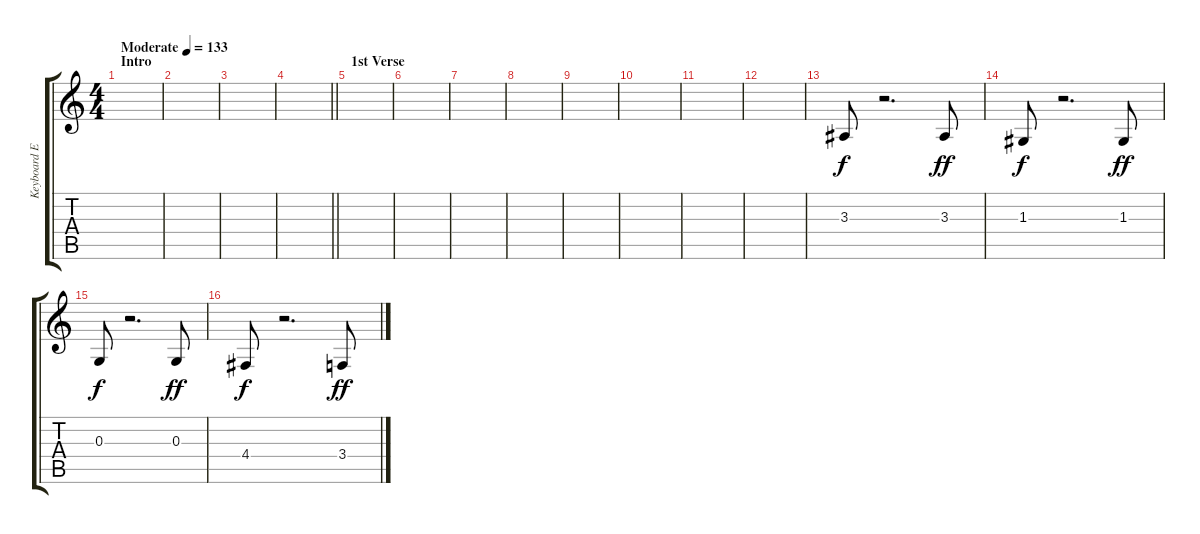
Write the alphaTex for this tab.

\track ("Keyboard Effects" "Keyboard E") {instrument timpani}
\staff {score tabs}
\tuning (E4 B3 G3 D3 A2 E2) {hide}
\ts (4 4)
\section ("" "Intro")
\tempo (133 "Moderate")
\clef g2
\ks c
|
|
|
\barLineRight lightlight
|
\section ("" "1st Verse")
|
|
|
|
|
|
|
|
3.3.8 r.2{d} 3.3.8{dy ff} |
1.3.8{dy f} r.2{d} 1.3.8{dy ff} |
0.3.8{dy f} r.2{d} 0.3.8{dy ff} |
4.4.8{dy f} r.2{d} 3.4.8{dy ff}
